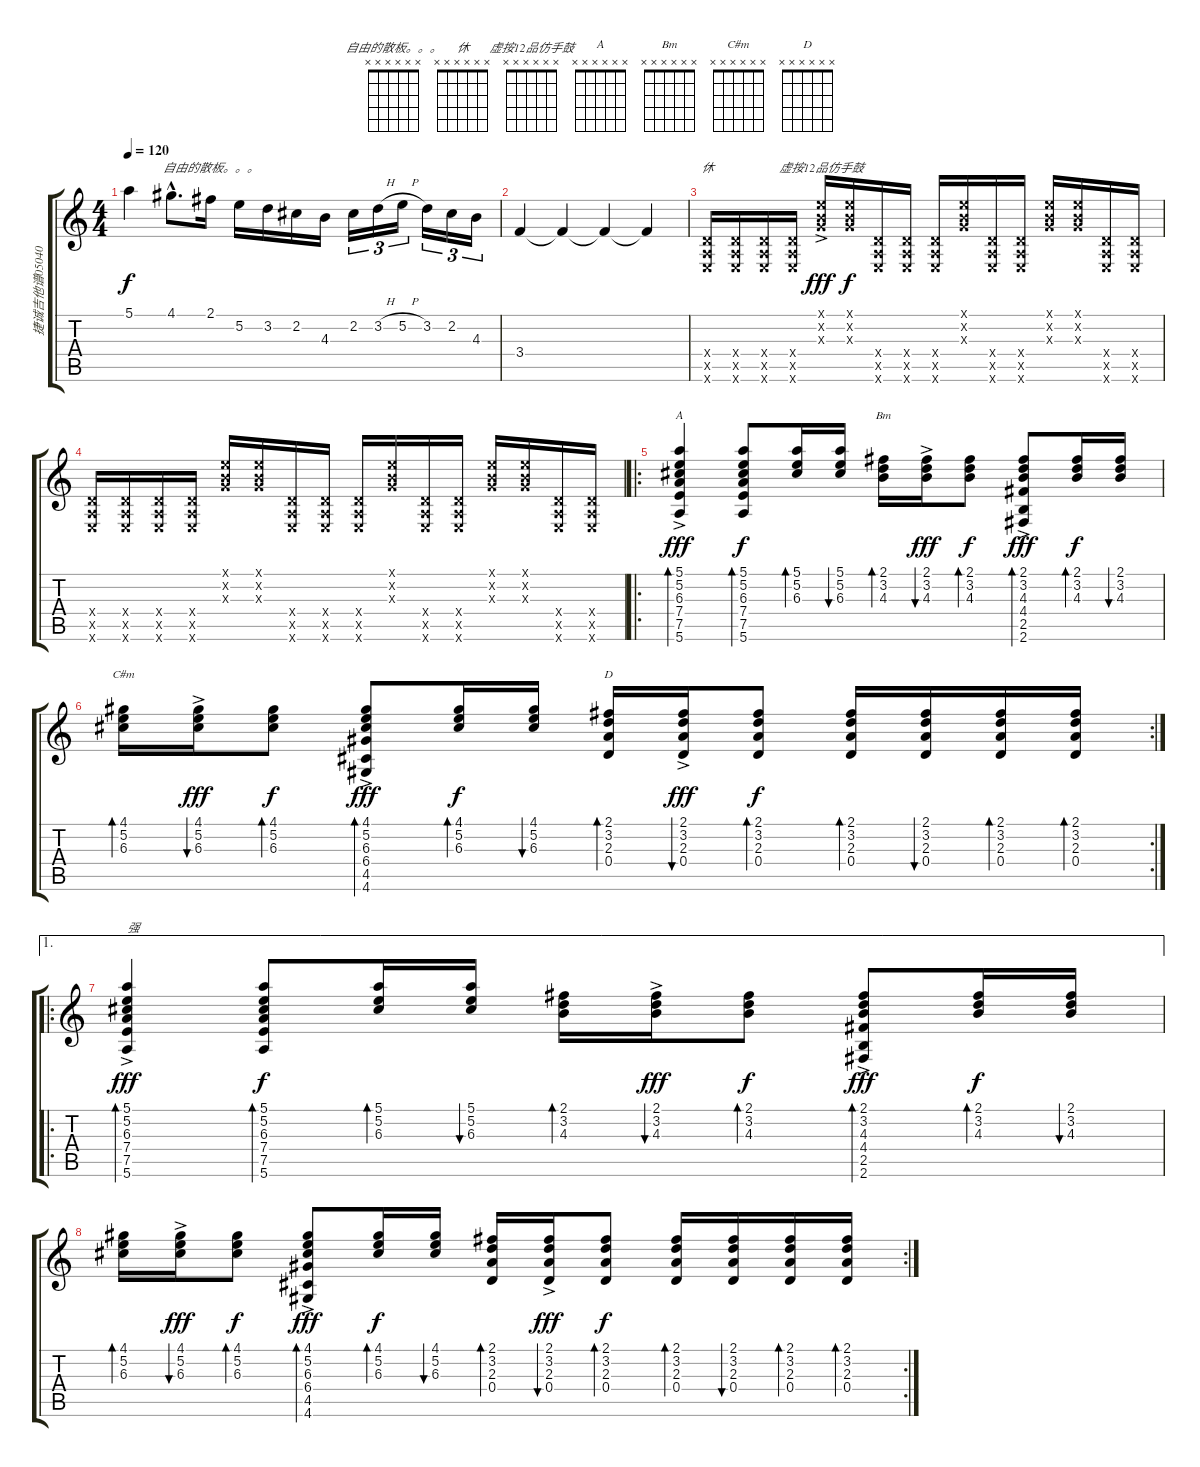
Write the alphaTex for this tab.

\track ("捷诚吉他谱050403" "捷诚吉他谱05040") {instrument acousticguitarnylon}
\staff {score tabs}
\tuning (E4 B3 G3 D3 A2 E2) {hide}
\chord ("自由的散板。。。" x x x x x x)
\chord ("休" x x x x x x)
\chord ("虚按12品仿手鼓" x x x x x x)
\chord ("A" x x x x x x)
\chord ("Bm" x x x x x x)
\chord ("C#m" x x x x x x)
\chord ("D" x x x x x x)
\ts (4 4)
\tempo 120
\clef g2
\ks c
5.1.4{dy f instrument acousticguitarnylon} 4.1{hac}.8{d} 2.1.16{ch "自由的散板。。。"} 5.2.16 3.2.16 2.2.16 4.3.16 2.2.16{tu (3 2)} 3.2{h}.16{tu (3 2)} 5.2{h}.16{tu (3 2)} 3.2.16{tu (3 2)} 2.2.16{tu (3 2)} 4.3.16{tu (3 2)} |
3.4.4 3.4{t}.4 3.4{t}.4 3.4{t}.4 |
(0.4{x} 0.5{x} 0.6{x}).16{ch "休"} (0.4{x} 0.5{x} 0.6{x}).16 (0.4{x} 0.5{x} 0.6{x}).16 (0.4{x} 0.5{x} 0.6{x}).16 (0.1{ac x} 0.2{x} 0.3{x}).16{ch "虚按12品仿手鼓" dy fff} (0.1{x} 0.2{x} 0.3{x}).16{dy f} (0.4{x} 0.5{x} 0.6{x}).16 (0.4{x} 0.5{x} 0.6{x}).16 (0.4{x} 0.5{x} 0.6{x}).16 (0.1{x} 0.2{x} 0.3{x}).16 (0.4{x} 0.5{x} 0.6{x}).16 (0.4{x} 0.5{x} 0.6{x}).16 (0.1{x} 0.2{x} 0.3{x}).16 (0.1{x} 0.2{x} 0.3{x}).16 (0.4{x} 0.5{x} 0.6{x}).16 (0.4{x} 0.5{x} 0.6{x}).16 |
(0.4{x} 0.5{x} 0.6{x}).16 (0.4{x} 0.5{x} 0.6{x}).16 (0.4{x} 0.5{x} 0.6{x}).16 (0.4{x} 0.5{x} 0.6{x}).16 (0.1{x} 0.2{x} 0.3{x}).16 (0.1{x} 0.2{x} 0.3{x}).16 (0.4{x} 0.5{x} 0.6{x}).16 (0.4{x} 0.5{x} 0.6{x}).16 (0.4{x} 0.5{x} 0.6{x}).16 (0.1{x} 0.2{x} 0.3{x}).16 (0.4{x} 0.5{x} 0.6{x}).16 (0.4{x} 0.5{x} 0.6{x}).16 (0.1{x} 0.2{x} 0.3{x}).16 (0.1{x} 0.2{x} 0.3{x}).16 (0.4{x} 0.5{x} 0.6{x}).16 (0.4{x} 0.5{x} 0.6{x}).16 |
\ro
(5.1{ac} 5.2 6.3 7.4 7.5 5.6).4{bd 480 ch "A" dy fff} (5.1 5.2 6.3 7.4 7.5 5.6).8{bd 480 dy f} (5.1 5.2 6.3).16{bd 120} (5.1 5.2 6.3).16{bu 120} (2.1 3.2 4.3).16{bd 120 ch "Bm"} (2.1{ac} 3.2 4.3).16{bu 120 dy fff} (2.1 3.2 4.3).8{bd 120 dy f} (2.1{ac} 3.2 4.3 4.4 2.5 2.6).8{bd 480 dy fff} (2.1 3.2 4.3).16{bd 120 dy f} (2.1 3.2 4.3).16{bu 120} |
\rc 2
(4.1 5.2 6.3).16{bd 120 ch "C#m"} (4.1{ac} 5.2 6.3).16{bu 120 dy fff} (4.1 5.2 6.3).8{bd 120 dy f} (4.1{ac} 5.2 6.3 6.4 4.5 4.6).8{bd 240 dy fff} (4.1 5.2 6.3).16{bd 120 dy f} (4.1 5.2 6.3).16{bu 120} (2.1 3.2 2.3 0.4).16{bd 240 ch "D"} (2.1{ac} 3.2 2.3 0.4).16{bu 120 dy fff} (2.1 3.2 2.3 0.4).8{bd 120 dy f} (2.1 3.2 2.3 0.4).16{bd 240} (2.1 3.2 2.3 0.4).16{bu 120} (2.1 3.2 2.3 0.4).16{bd 120} (2.1 3.2 2.3 0.4).16{bd 120} |
\ae 1
\ro
(5.1{ac} 5.2 6.3 7.4 7.5 5.6).4{bd 480 txt "强" dy fff} (5.1 5.2 6.3 7.4 7.5 5.6).8{bd 480 dy f} (5.1 5.2 6.3).16{bd 120} (5.1 5.2 6.3).16{bu 120} (2.1 3.2 4.3).16{bd 120} (2.1{ac} 3.2 4.3).16{bu 120 dy fff} (2.1 3.2 4.3).8{bd 120 dy f} (2.1{ac} 3.2 4.3 4.4 2.5 2.6).8{bd 480 dy fff} (2.1 3.2 4.3).16{bd 120 dy f} (2.1 3.2 4.3).16{bu 120} |
\rc 2
(4.1 5.2 6.3).16{bd 120} (4.1{ac} 5.2 6.3).16{bu 120 dy fff} (4.1 5.2 6.3).8{bd 120 dy f} (4.1{ac} 5.2 6.3 6.4 4.5 4.6).8{bd 240 dy fff} (4.1 5.2 6.3).16{bd 120 dy f} (4.1 5.2 6.3).16{bu 120} (2.1 3.2 2.3 0.4).16{bd 240} (2.1{ac} 3.2 2.3 0.4).16{bu 120 dy fff} (2.1 3.2 2.3 0.4).8{bd 120 dy f} (2.1 3.2 2.3 0.4).16{bd 240} (2.1 3.2 2.3 0.4).16{bu 120} (2.1 3.2 2.3 0.4).16{bd 120} (2.1 3.2 2.3 0.4).16{bd 120}
